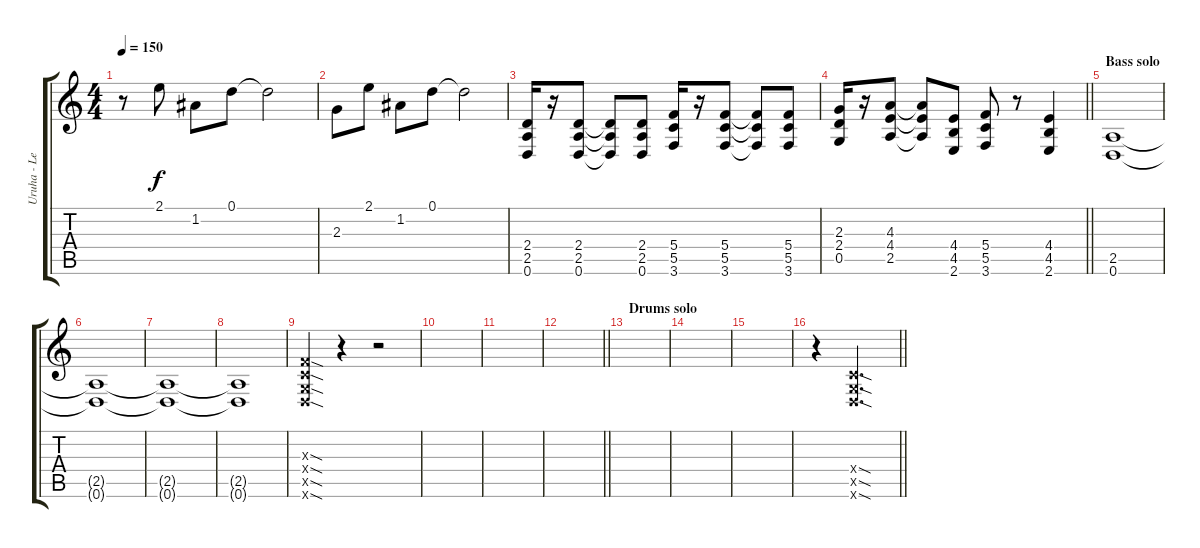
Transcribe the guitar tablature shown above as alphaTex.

\track ("Uruha - Lead Guitar" "Uruha - Le") {instrument distortionguitar}
\staff {score tabs}
\tuning (D4 A3 F3 C3 G2 D2) {hide}
\ts (4 4)
\tempo 150
\clef g2
\ks c
r.8{dy f} 2.1.8 1.2.8 0.1.8 0.1{t}.2 |
2.3.8 2.1.8 1.2.8 0.1.8 0.1{t}.2 |
(2.4 2.5 0.6).16{instrument distortionguitar} r.16 (2.4 2.5 0.6).8 (2.4{t} 2.5{t} 0.6{t}).8 (2.4 2.5 0.6).8 (5.4 5.5 3.6).16 r.16 (5.4 5.5 3.6).8 (5.4{t} 5.5{t} 3.6{t}).8 (5.4 5.5 3.6).8 |
\barLineRight lightlight
(2.3 2.4 0.5).16 r.16 (4.3 4.4 2.5).8 (4.3{t} 4.4{t} 2.5{t}).8 (4.4 4.5 2.6).8 (5.4 5.5 3.6).8 r.8 (4.4 4.5 2.6).4 |
\section ("" "Bass solo")
(2.5 0.6).1 |
(2.5{t} 0.6{t}).1 |
(2.5{t} 0.6{t}).1 |
(2.5{t} 0.6{t}).1 |
(0.3{sod x} 0.4{sod x} 0.5{sod x} 0.6{sod x}).4 r.4 r.2 |
|
|
\barLineRight lightlight
|
\section ("" "Drums solo")
|
|
|
\barLineRight lightlight
r.4 (0.4{sod x} 0.5{sod x} 0.6{sod x}).2{d volume 10}
